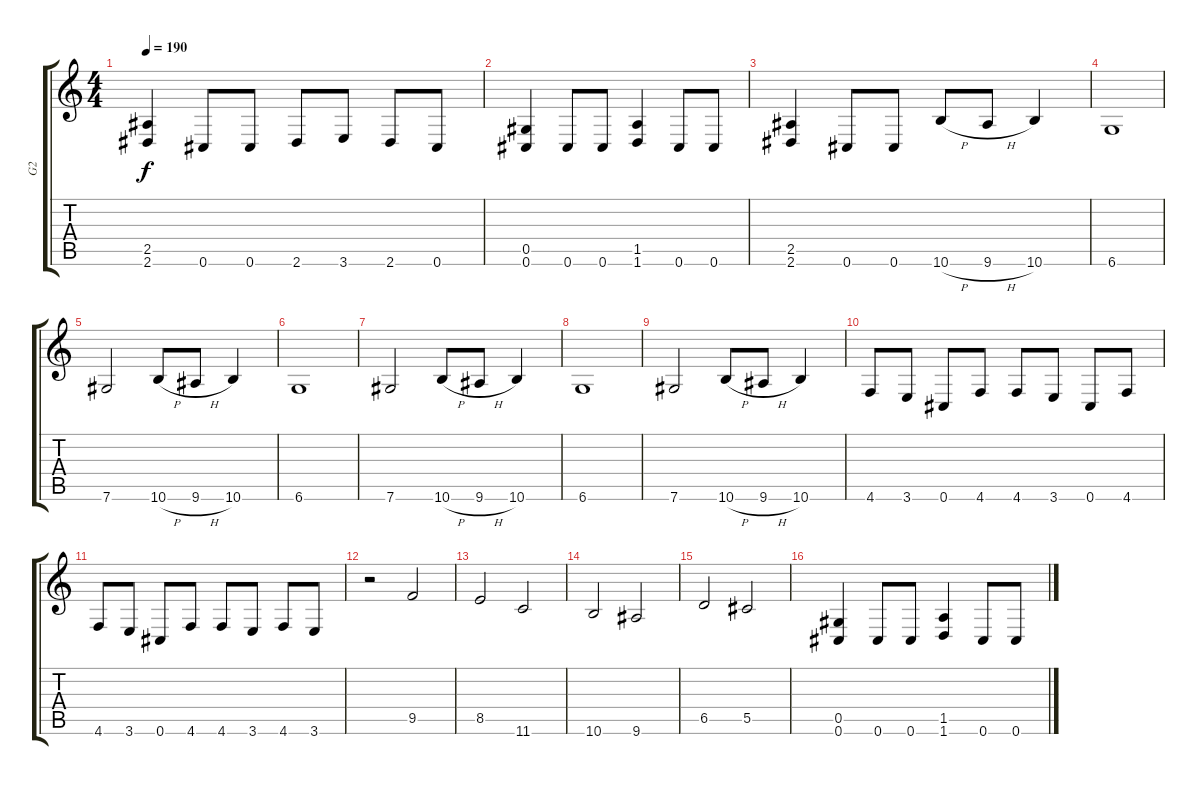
\track ("G2" "G2") {instrument distortionguitar}
\staff {score tabs}
\tuning (Eb4 Bb3 Gb3 Db3 Ab2 Db2) {hide}
\ts (4 4)
\tempo 190
\clef g2
\ks c
(2.5 2.6).4{dy f} 0.6.8 0.6.8 2.6.8 3.6.8 2.6.8 0.6.8 |
(0.5 0.6).4 0.6.8 0.6.8 (1.5 1.6).4 0.6.8 0.6.8 |
(2.5 2.6).4 0.6.8 0.6.8 10.6{h}.8 9.6{h}.8 10.6.4 |
6.6.1 |
7.6.2 10.6{h}.8 9.6{h}.8 10.6.4 |
6.6.1 |
7.6.2 10.6{h}.8 9.6{h}.8 10.6.4 |
6.6.1 |
7.6.2 10.6{h}.8 9.6{h}.8 10.6.4 |
4.6.8 3.6.8 0.6.8 4.6.8 4.6.8 3.6.8 0.6.8 4.6.8 |
4.6.8 3.6.8 0.6.8 4.6.8 4.6.8 3.6.8 4.6.8 3.6.8 |
r.2 9.5.2 |
8.5.2 11.6.2 |
10.6.2 9.6.2 |
6.5.2 5.5.2 |
(0.5 0.6).4 0.6.8 0.6.8 (1.5 1.6).4 0.6.8 0.6.8
